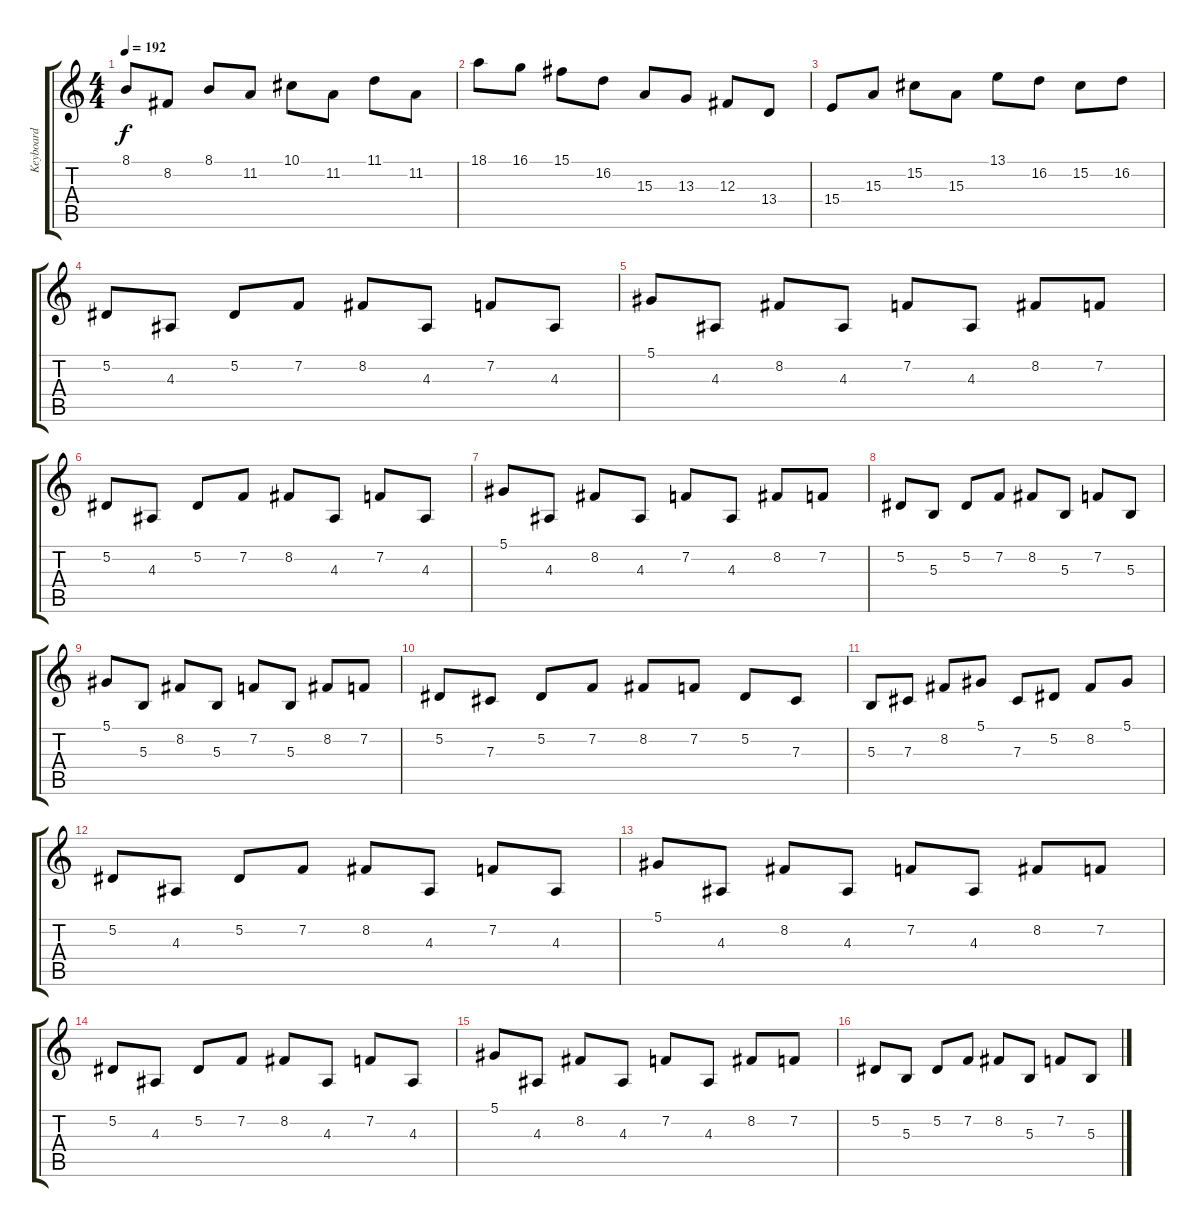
\track ("Keyboard" "Keyboard") {instrument fx1rain}
\staff {score tabs}
\tuning (Eb4 Bb3 Gb3 Db3 Ab2 Eb2) {hide}
\ts (4 4)
\tempo 192
\clef g2
\ks c
8.1.8{dy f} 8.2.8 8.1.8 11.2.8 10.1.8 11.2.8 11.1.8 11.2.8 |
18.1.8 16.1.8 15.1.8 16.2.8 15.3.8 13.3.8 12.3.8 13.4.8 |
15.4.8 15.3.8 15.2.8 15.3.8 13.1.8 16.2.8 15.2.8 16.2.8 |
\section ("" "")
5.2.8{volume 13} 4.3.8 5.2.8 7.2.8 8.2.8 4.3.8 7.2.8 4.3.8 |
5.1.8 4.3.8 8.2.8 4.3.8 7.2.8 4.3.8 8.2.8 7.2.8 |
5.2.8 4.3.8 5.2.8 7.2.8 8.2.8 4.3.8 7.2.8 4.3.8 |
5.1.8 4.3.8 8.2.8 4.3.8 7.2.8 4.3.8 8.2.8 7.2.8 |
5.2.8 5.3.8 5.2.8 7.2.8 8.2.8 5.3.8 7.2.8 5.3.8 |
5.1.8 5.3.8 8.2.8 5.3.8 7.2.8 5.3.8 8.2.8 7.2.8 |
5.2.8 7.3.8 5.2.8 7.2.8 8.2.8 7.2.8 5.2.8 7.3.8 |
5.3.8 7.3.8 8.2.8 5.1.8 7.3.8 5.2.8 8.2.8 5.1.8 |
5.2.8 4.3.8 5.2.8 7.2.8 8.2.8 4.3.8 7.2.8 4.3.8 |
5.1.8 4.3.8 8.2.8 4.3.8 7.2.8 4.3.8 8.2.8 7.2.8 |
5.2.8 4.3.8 5.2.8 7.2.8 8.2.8 4.3.8 7.2.8 4.3.8 |
5.1.8 4.3.8 8.2.8 4.3.8 7.2.8 4.3.8 8.2.8 7.2.8 |
5.2.8 5.3.8 5.2.8 7.2.8 8.2.8 5.3.8 7.2.8 5.3.8
